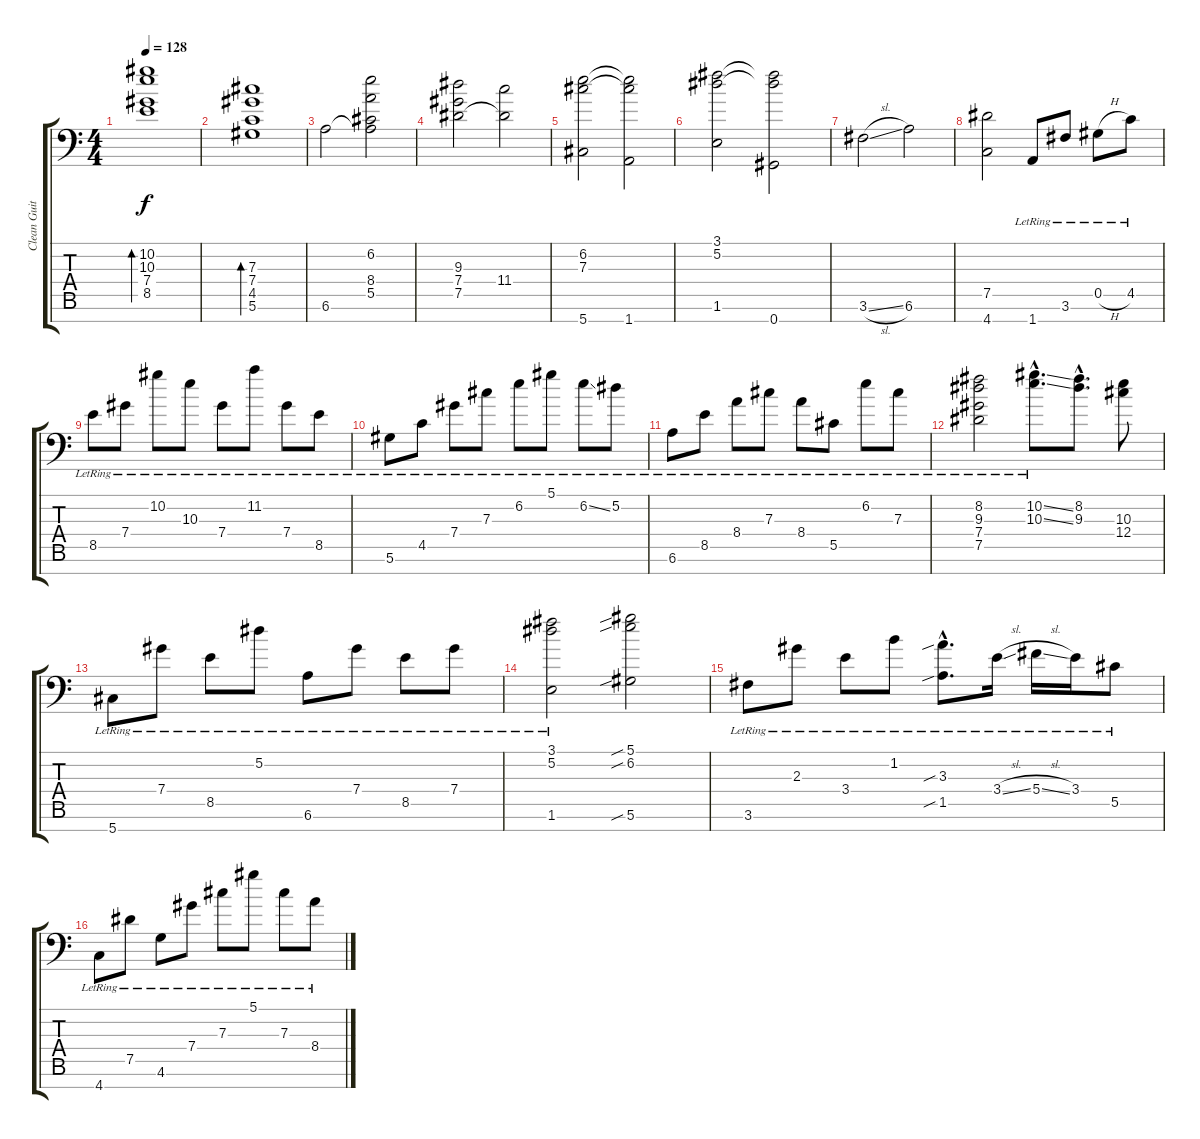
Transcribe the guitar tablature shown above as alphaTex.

\track ("Clean Guitar" "Clean Guit") {instrument electricguitarjazz}
\staff {score tabs}
\tuning (Eb4 Bb3 Gb3 Db3 Ab2 Eb2 Ab1) {hide}
\ts (4 4)
\tempo 128
\clef f4
\ks c
(10.2 10.3 7.4 8.5).1{bd 240 dy f} |
(7.3 7.4 4.5 5.6).1{bd 240} |
6.6.2 (6.2 8.4 5.5 6.6{t}).2 |
(9.3 7.4 7.5).2 (11.4 7.5{t}).2 |
(6.2 7.3 5.7).2 (6.2{t} 7.3{t} 1.7).2 |
(3.1 5.2 1.6).2 (3.1{t} 5.2{t} 0.7).2 |
3.6{sl}.2 6.6.2 |
(7.5 4.7).2 1.7{lr}.8 3.6{lr}.8 0.5{h lr}.8 4.5{lr}.8 |
8.5{lr}.8{volume 11} 7.4{lr}.8 10.2{lr}.8 10.3{lr}.8 7.4{lr}.8 11.2{lr}.8 7.4{lr}.8 8.5{lr}.8 |
5.6{lr}.8 4.5{lr}.8 7.4{lr}.8 7.3{lr}.8 6.2{lr}.8 5.1{lr}.8 6.2{ss lr}.8 5.2{lr}.8 |
6.6{lr}.8 8.5{lr}.8 8.4{lr}.8 7.3{lr}.8 8.4{lr}.8 5.5{lr}.8 6.2{lr}.8 7.3{lr}.8 |
(8.2{lr} 9.3{lr} 7.4{lr} 7.5{lr}).2 (10.2{ss hac lr} 10.3{ss hac lr}).8{d} (8.2{hac} 9.3{hac}).8{d} (10.3 12.4).8 |
5.7{lr}.8 7.4{lr}.8 8.5{lr}.8 5.2{lr}.8 6.6{lr}.8 7.4{lr}.8 8.5{lr}.8 7.4{lr}.8 |
(3.1{lr} 5.2{lr} 1.6{lr}).2 (5.1{sib} 6.2{sib} 5.6{sib}).2 |
3.6{lr}.8 2.3{lr}.8 3.4{lr}.8 1.2{lr}.8 (3.3{sib hac lr} 1.5{sib hac lr}).8{d} 3.4{sl lr}.16 5.4{sl lr}.16 3.4{lr}.16 5.5{lr}.8 |
4.7{lr}.8 7.5{lr}.8 4.6{lr}.8 7.4{lr}.8 7.3{lr}.8 5.1{lr}.8 7.3{lr}.8 8.4{lr}.8
